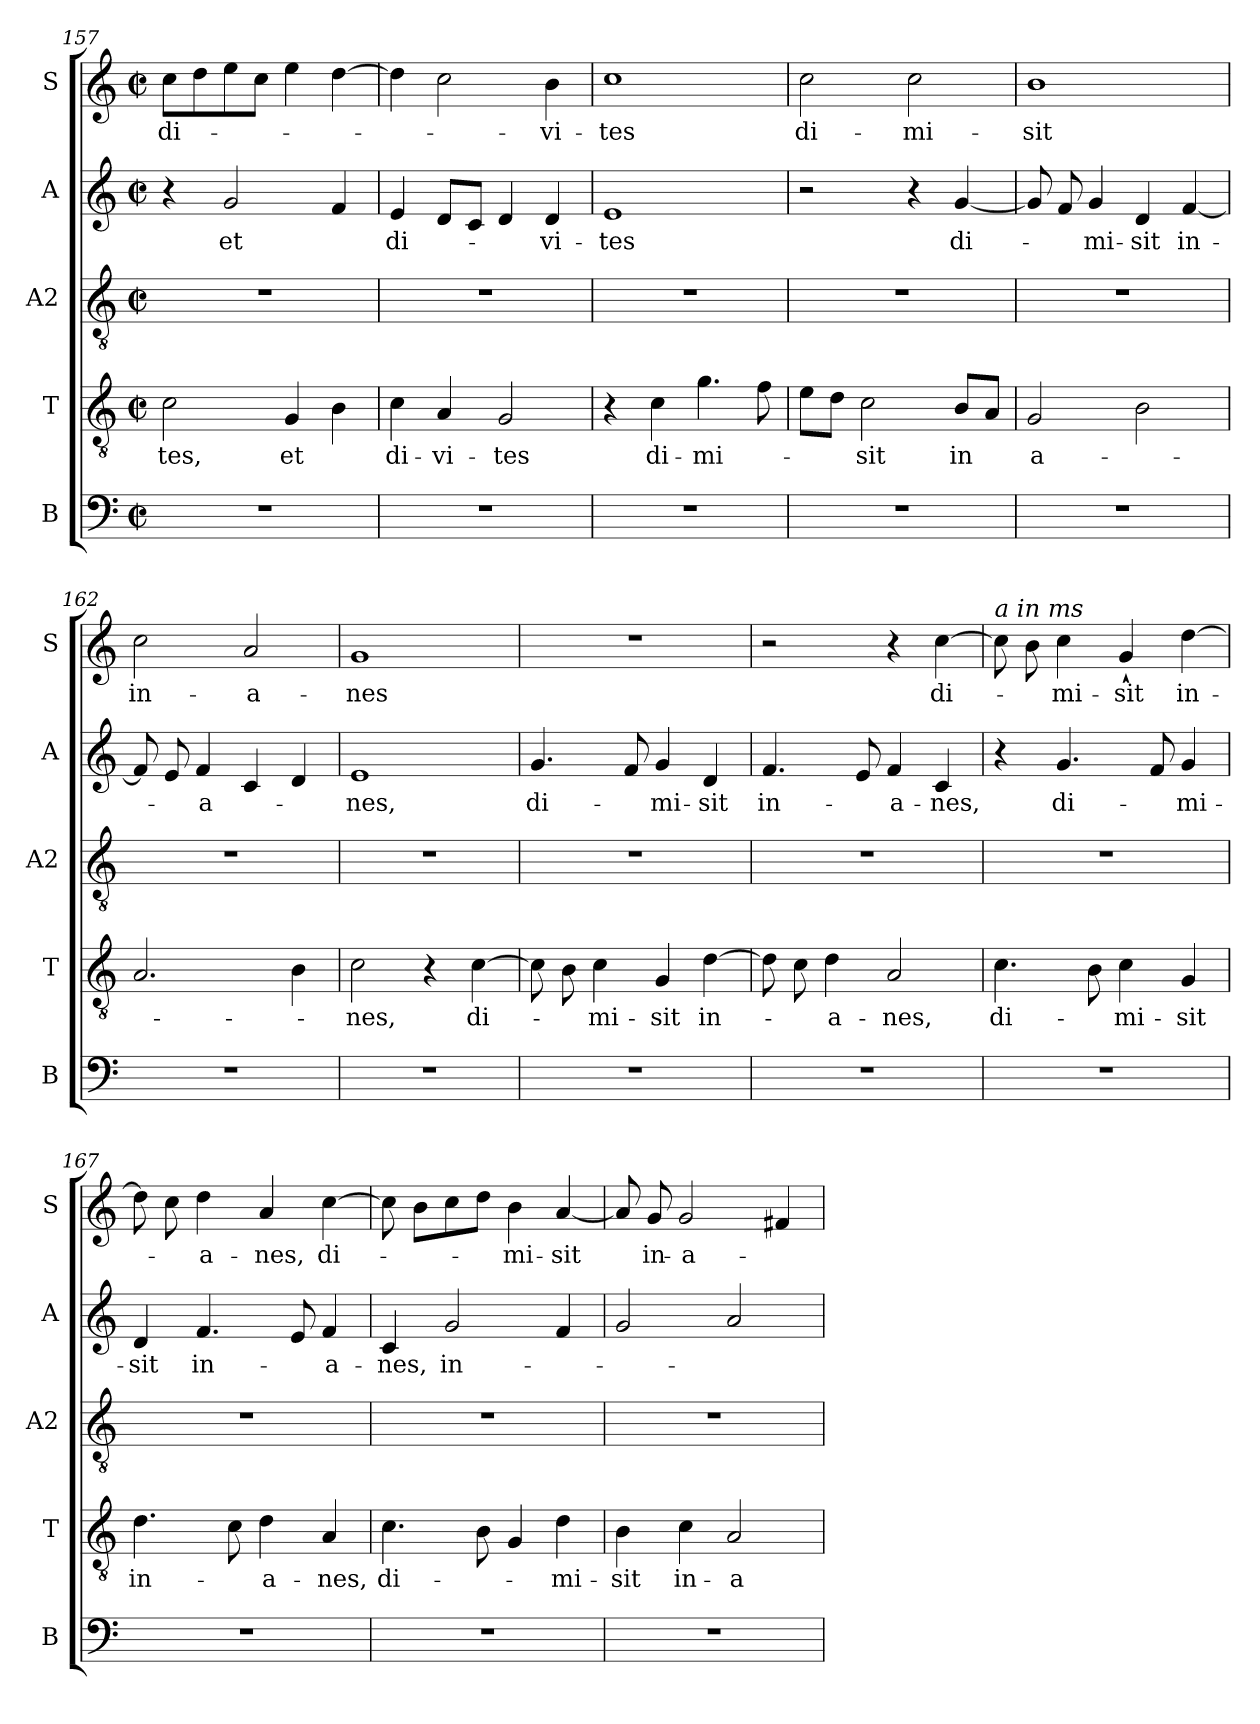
**kern	**kern	**text	**kern	**kern	**text	**kern	**text
*part5	*part4	*part4	*part3	*part2	*part2	*part1	*part1
*staff5	*staff4	*staff4	*staff3	*staff2	*staff2	*staff1	*staff1
*I"B	*I"T	*	*I"A2	*I"A	*	*I"S	*
*I'B	*I'T	*	*I'A2	*I'A	*	*I'S	*
*clefF4	*clefGv2	*	*clefGv2	*clefG2	*	*clefG2	*
*k[]	*k[]	*	*k[]	*k[]	*	*k[]	*
*M2/2	*M2/2	*	*M2/2	*M2/2	*	*M2/2	*
*met(c|)	*met(c|)	*	*met(c|)	*met(c|)	*	*met(c|)	*
=157	=157	=157	=157	=157	=157	=157	=157
!	!	!LO:LY:b	!	!	!	!	!LO:LY:b
1r	2c\	-tes,	1r	4r	.	8cc\L	di-
.	.	.	.	.	.	8dd\	.
!	!	!	!	!	!LO:LY:b	!	!
.	.	.	.	2g/	et	8ee\	.
.	.	.	.	.	.	8cc\J	.
!	!	!LO:LY:b	!	!	!	!	!
.	4G/	et	.	.	.	4ee\	.
.	4B\	.	.	4f/	.	[4dd\	.
=158	=158	=158	=158	=158	=158	=158	=158
!	!	!LO:LY:b	!	!	!LO:LY:b	!	!
1r	4c\	di-	1r	4e/	di-	4dd\]	.
!	!	!LO:LY:b	!	!	!	!	!
.	4A/	-vi-	.	8d/L	.	2cc\	.
.	.	.	.	8c/J	.	.	.
!	!	!LO:LY:b	!	!	!	!	!
.	2G/	-tes	.	4d/	.	.	.
!	!	!	!	!	!LO:LY:b	!	!LO:LY:b
.	.	.	.	4d/	-vi-	4b\	-vi-
=159	=159	=159	=159	=159	=159	=159	=159
!	!	!	!	!	!LO:LY:b	!	!LO:LY:b
1r	4r	.	1r	1e	-tes	1cc	-tes
!	!	!LO:LY:b	!	!	!	!	!
.	4c\	di-	.	.	.	.	.
!	!	!LO:LY:b	!	!	!	!	!
.	4.g\	-mi-	.	.	.	.	.
.	8f\	.	.	.	.	.	.
!!LO:LB:g=z
=160	=160	=160	=160	=160	=160	=160	=160
!	!	!	!	!	!	!	!LO:LY:b
1r	8e\L	.	1r	2r	.	2cc\	di-
.	8d\J	.	.	.	.	.	.
!	!	!LO:LY:b	!	!	!	!	!
.	2c\	-sit	.	.	.	.	.
!	!	!	!	!	!	!	!LO:LY:b
.	.	.	.	4r	.	2cc\	-mi-
!	!	!LO:LY:b	!	!	!LO:LY:b	!	!
.	8B/L	in	.	[4g/	di-	.	.
.	8A/J	.	.	.	.	.	.
=161	=161	=161	=161	=161	=161	=161	=161
!	!	!LO:LY:b	!	!	!	!	!LO:LY:b
1r	2G/	a-	1r	8g/]	.	1b	-sit
.	.	.	.	8f/	.	.	.
!	!	!	!	!	!LO:LY:b	!	!
.	.	.	.	4g/	-mi-	.	.
!	!	!	!	!	!LO:LY:b	!	!
.	2B\	.	.	4d/	-sit	.	.
!	!	!	!	!	!LO:LY:b	!	!
.	.	.	.	[4f/	in-	.	.
=162	=162	=162	=162	=162	=162	=162	=162
!	!	!	!	!	!	!	!LO:LY:b
1r	2.A/	.	1r	8f/]	.	2cc\	in-
.	.	.	.	8e/	.	.	.
!	!	!	!	!	!LO:LY:b	!	!
.	.	.	.	4f/	-a-	.	.
!	!	!	!	!	!	!	!LO:LY:b
.	.	.	.	4c/	.	2a/	-a-
.	4B\	.	.	4d/	.	.	.
=163	=163	=163	=163	=163	=163	=163	=163
!	!	!LO:LY:b	!	!	!LO:LY:b	!	!LO:LY:b
1r	2c\	-nes,	1r	1e	-nes,	1g	-nes
.	4r	.	.	.	.	.	.
!	!	!LO:LY:b	!	!	!	!	!
.	[4c\	di-	.	.	.	.	.
=164	=164	=164	=164	=164	=164	=164	=164
!	!	!	!	!	!LO:LY:b	!	!
1r	8c\]	.	1r	4.g/	di-	1r	.
.	8B\	.	.	.	.	.	.
!	!	!LO:LY:b	!	!	!	!	!
.	4c\	-mi-	.	.	.	.	.
.	.	.	.	8f/	.	.	.
!	!	!LO:LY:b	!	!	!LO:LY:b	!	!
.	4G/	-sit	.	4g/	-mi-	.	.
!	!	!LO:LY:b	!	!	!LO:LY:b	!	!
.	[4d\	in-	.	4d/	-sit	.	.
!!LO:PB:g=z
=165	=165	=165	=165	=165	=165	=165	=165
!	!	!	!	!	!LO:LY:b	!	!
1r	8d\]	.	1r	4.f/	in-	2r	.
.	8c\	.	.	.	.	.	.
!	!	!LO:LY:b	!	!	!	!	!
.	4d\	-a-	.	.	.	.	.
.	.	.	.	8e/	.	.	.
!	!	!LO:LY:b	!	!	!LO:LY:b	!	!
.	2A/	-nes,	.	4f/	-a-	4r	.
!	!	!	!	!	!LO:LY:b	!	!LO:LY:b
.	.	.	.	4c/	-nes,	[4cc\	di-
=166	=166	=166	=166	=166	=166	=166	=166
!	!	!	!	!	!	!LO:TX:a:i:t=a in ms	!
!	!	!LO:LY:b	!	!	!	!	!
1r	4.c\	di-	1r	4r	.	8cc\]	.
.	.	.	.	.	.	8b\	.
!	!	!	!	!	!LO:LY:b	!	!LO:LY:b
.	.	.	.	4.g/	di-	4cc\	-mi-
.	8B\	.	.	.	.	.	.
!	!	!LO:LY:b	!	!	!	!	!LO:LY:b
.	4c\	-mi-	.	.	.	4g`/	-sit
.	.	.	.	8f/	.	.	.
!	!	!LO:LY:b	!	!	!LO:LY:b	!	!LO:LY:b
.	4G/	-sit	.	4g/	-mi-	[4dd\	in-
=167	=167	=167	=167	=167	=167	=167	=167
!	!	!LO:LY:b	!	!	!LO:LY:b	!	!
1r	4.d\	in-	1r	4d/	-sit	8dd\]	.
.	.	.	.	.	.	8cc\	.
!	!	!	!	!	!LO:LY:b	!	!LO:LY:b
.	.	.	.	4.f/	in-	4dd\	-a-
.	8c\	.	.	.	.	.	.
!	!	!LO:LY:b	!	!	!	!	!LO:LY:b
.	4d\	-a-	.	.	.	4a/	-nes,
.	.	.	.	8e/	.	.	.
!	!	!LO:LY:b	!	!	!LO:LY:b	!	!LO:LY:b
.	4A/	-nes,	.	4f/	-a-	[4cc\	di-
=168	=168	=168	=168	=168	=168	=168	=168
!	!	!LO:LY:b	!	!	!LO:LY:b	!	!
1r	4.c\	di-	1r	4c/	-nes,	8cc\]	.
.	.	.	.	.	.	8b\L	.
!	!	!	!	!	!LO:LY:b	!	!
.	.	.	.	2g/	in-	8cc\	.
.	8B\	.	.	.	.	8dd\J	.
!	!	!	!	!	!	!	!LO:LY:b
.	4G/	.	.	.	.	4b\	-mi-
!	!	!LO:LY:b	!	!	!	!	!LO:LY:b
.	4d\	-mi-	.	4f/	.	[4a/	-sit
=169	=169	=169	=169	=169	=169	=169	=169
!	!	!LO:LY:b	!	!	!	!	!
1r	4B\	-sit	1r	2g/	.	8a/]	.
!	!	!	!	!	!	!	!LO:LY:b
.	.	.	.	.	.	8g/	in-
!	!	!LO:LY:b	!	!	!	!	!LO:LY:b
.	4c\	in-	.	.	.	2g/	-a-
!	!	!LO:LY:b	!	!	!	!	!
.	2A/	-a-	.	2a/	.	.	.
.	.	.	.	.	.	4f#X/	.
=	=	=	=	=	=	=	=
*-	*-	*-	*-	*-	*-	*-	*-
